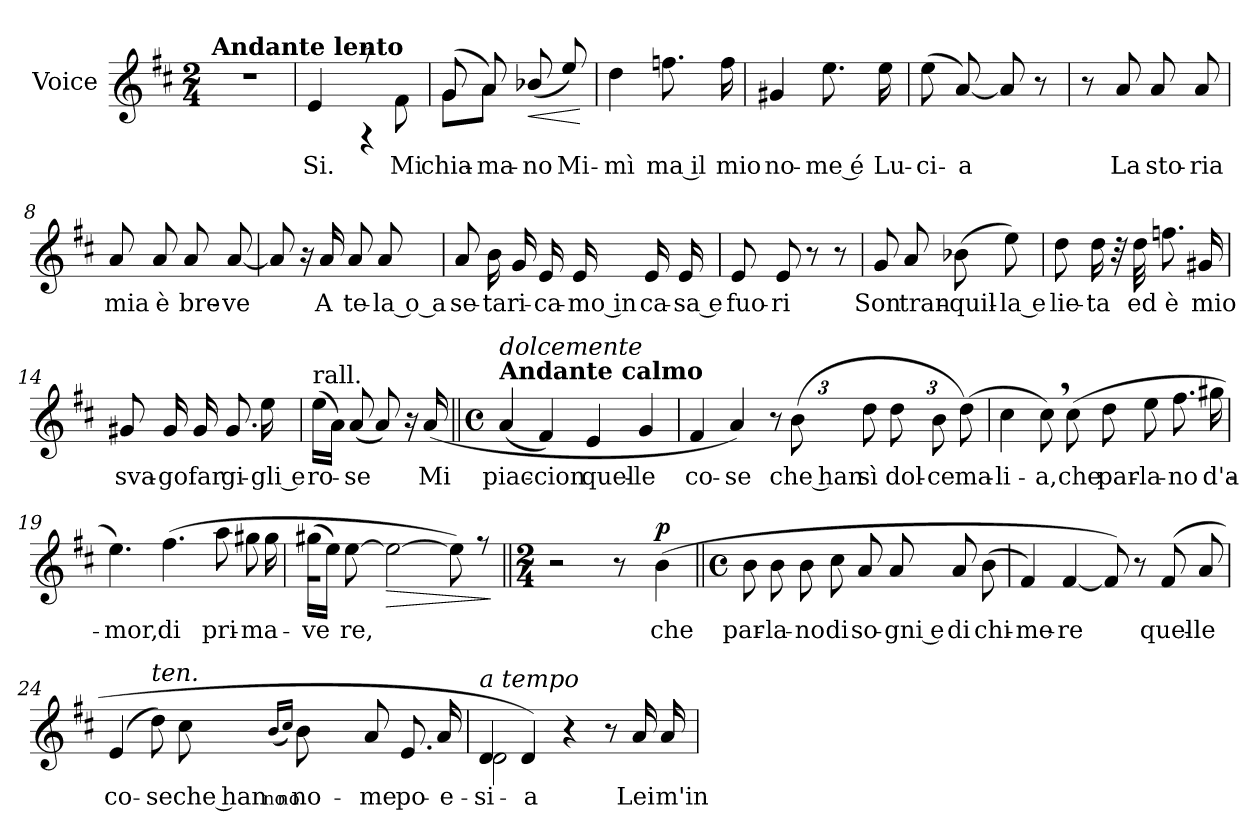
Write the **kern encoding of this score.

**kern	**text	**dynam
*part1	*part1	*part1
*staff1	*staff1	*staff1
*I"Voice	*	*
*clefG2	*	*
*k[f#c#]	*	*
*M2/4	*	*
*MM40	*	*
=1	=1	=1
!LO:TX:a:B:t=Andante lento	!	!
2r	.	.
=2	=2	=2
*^	*	*
4e/	4ryy	Si.	.
4rF	8raa	.	.
.	8f#\	Mi	.
=3	=3	=3	=3
(8g/	8g\L	chia-	.
8a/)	8a\J	ma-	.
!	!	!	!LO:HP:b
(8b-X/	4ryy	no	<
8ee/)	.	Mi-	.
*v	*v	*	*
.	.	[
=4	=4	=4
4dd\	mì	.
8.ffn\	ma il	.
16ff\	mio	.
!!LO:LB:g=z
=5	=5	=5
4g#X/	no-	.
8.ee\	me é	.
16ee\	Lu-	.
=6	=6	=6
(8ee\	ci-	.
[8a/)	a	.
8a/]	.	.
8r	.	.
=7	=7	=7
8r	.	.
8a/	La	.
8a/	sto-	.
8a/	ria	.
=8	=8	=8
8a/	mia	.
8a/	è	.
8a/	bre-	.
[8a/	ve	.
!!LO:LB:g=z
=9	=9	=9
8a/]	.	.
16r	.	.
16a/	A	.
8a/	te-	.
8a/	la o a	.
=10	=10	=10
8a/	se-	.
16b\	ta	.
16g/	ri-	.
16e/	ca-	.
16e/	mo in	.
16e/	ca-	.
16e/	sa e	.
=11	=11	=11
8e/	fuo-	.
8e/	ri	.
8r	.	.
8r	.	.
!!LO:PB:g=z
=12	=12	=12
8g/	Son	.
8a/	tran-	.
(8b-X\	quil-	.
8ee\)	la e	.
=13	=13	=13
8dd\	lie-	.
16dd\	ta	.
32r	.	.
32dd\	ed	.
8.ffn\	è	.
16g#X/	mio	.
=14	=14	=14
8g#X/	sva-	.
16g#/	go	.
16g#/	far	.
8.g#/	gi-	.
16ee\	gli e	.
=15	=15	=15
!LO:TX:a:t=rall.	!	!
(16ee\LL	ro-	.
16a\JJ)	.	.
(8a/	-se	.
8a/)	.	.
16r	.	.
(16a/	Mi	.
!!LO:LB:g=z
=16||	=16||	=16||
*M4/4	*	*
*met(c)	*	*
*MM54	*	*
!LO:TX:a:B:t=Andante calmo	!	!
!LO:TX:a:i:t=dolcemente	!	!
(4a/	piac-	.
4f#/)	cion	.
4e/	quel-	.
4g/	le	.
=17	=17	=17
4f#/	co-	.
4a/)	se	.
*Xbrackettup	*	*
12r	.	.
(12b\	che han	.
12dd\	sì	.
12dd\	dol-	.
12b\	ce	.
(12dd\)	ma-	.
!!LO:LB:g=z
=18	=18	=18
4cc#\	li-	.
8cc#,\)	a,	.
(8cc#\	che	.
8dd\	par-	.
8ee\	la-	.
8.ff#\	no	.
16gg#X\	d'a-	.
=19	=19	=19
*^	*	*
4.ee\)	2...ryy	mor,	.
(>4.ff#\	.	di	.
8aa\	.	pri-	.
8gg#X\	.	ma-	.
.	16gg#\	.	.
!!LO:PB:g=z	!!
=20	=20	=20	=20
(>16gg#X\LL	1r	ve	.
16ee\JJ)	.	.	.
[8ee\	.	re,	.
!	!	!	!LO:HP:b
2ee\_	.	.	>
8ee\])	.	.	.
8r	.	.	.
*v	*v	*	*
.	.	]
=21||	=21||	=21||
*M2/4	*	*
2r	.	.
!LO:N:vis=8	!	!
4r	.	.
!	!	!LO:DY:a
(4b\	che	p
!!LO:LB:g=z
=22||	=22||	=22||
*M4/4	*	*
*met(c)	*	*
8b\	par-	.
8b\	la-	.
8b\	no	.
8cc#\	di	.
8a/	so-	.
8a/	gni e	.
8a/	di	.
(8b\	chi-	.
=23	=23	=23
4f#/)	me-	.
[4f#/	re	.
8f#/])	.	.
8r	.	.
(8f#/	quel-	.
8a/	le	.
!!LO:LB:g=z
=24	=24	=24
(4e/	co-	.
!LO:TX:a:i:t=ten.	!	!
8dd\)	se	.
8cc#\	che han	.
(16qb/LL	no-	.
16qcc#/JJ)	no-	.
8b\	no-	.
8a/	me	.
8.e/	po-	.
16a/	e-	.
=25	=25	=25
*^	*	*
!LO:TX:a:i:t=a tempo	!	!	!
4d/	2d\	si-	.
4d/)	.	a	.
4r	2ryy	.	.
8r	.	.	.
16a/	.	Lei	.
16a/	.	m'in-	.
*v	*v	*	*
=	=	=
*-	*-	*-
